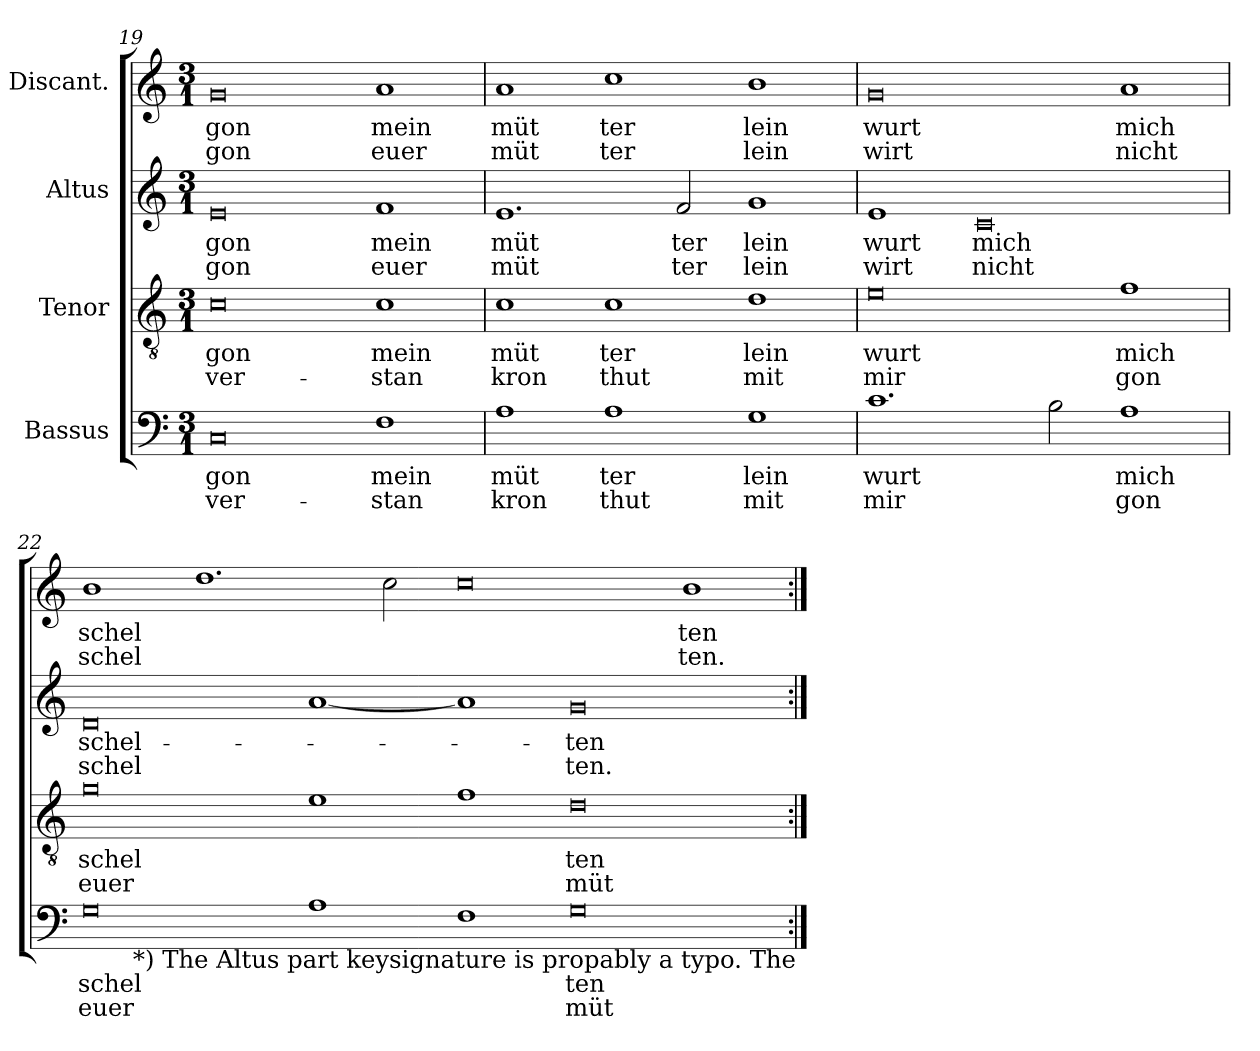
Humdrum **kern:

**kern	**text	**text	**kern	**text	**text	**kern	**text	**text	**kern	**text	**text
*part4	*part4	*part4	*part3	*part3	*part3	*part2	*part2	*part2	*part1	*part1	*part1
*staff4	*staff4	*staff4	*staff3	*staff3	*staff3	*staff2	*staff2	*staff2	*staff1	*staff1	*staff1
*I"Bassus	*	*	*I"Tenor	*	*	*I"Altus	*	*	*I"Discant.	*	*
*clefF4	*	*	*clefGv2	*	*	*clefG2	*	*	*clefG2	*	*
*k[]	*	*	*k[]	*	*	*k[]	*	*	*k[]	*	*
*C:	*	*	*C:	*	*	*C:	*	*	*C:	*	*
*M3/1	*	*	*M3/1	*	*	*M3/1	*	*	*M3/1	*	*
=19	=19	=19	=19	=19	=19	=19	=19	=19	=19	=19	=19
!	!LO:LY:b	!LO:LY:b	!	!LO:LY:b	!LO:LY:b	!	!LO:LY:b	!LO:LY:b	!	!LO:LY:b	!LO:LY:b
0C	gon	ver-	0c	gon	ver-	0e	gon	gon	0g	gon	gon
!	!LO:LY:b	!LO:LY:b	!	!LO:LY:b	!LO:LY:b	!	!LO:LY:b	!LO:LY:b	!	!LO:LY:b	!LO:LY:b
1F	mein	-stan	1c	mein	-stan	1f	mein	euer	1a	mein	euer
=20	=20	=20	=20	=20	=20	=20	=20	=20	=20	=20	=20
!	!LO:LY:b	!LO:LY:b	!	!LO:LY:b	!LO:LY:b	!	!LO:LY:b	!LO:LY:b	!	!LO:LY:b	!LO:LY:b
1A	müt	kron	1c	müt	kron	1.e	müt	müt	1a	müt	müt
!	!LO:LY:b	!LO:LY:b	!	!LO:LY:b	!LO:LY:b	!	!	!	!	!LO:LY:b	!LO:LY:b
1A	ter	thut	1c	ter	thut	.	.	.	1cc	ter	ter
!	!	!	!	!	!	!	!LO:LY:b	!LO:LY:b	!	!	!
.	.	.	.	.	.	2f/	ter	ter	.	.	.
!	!LO:LY:b	!LO:LY:b	!	!LO:LY:b	!LO:LY:b	!	!LO:LY:b	!LO:LY:b	!	!LO:LY:b	!LO:LY:b
1G	lein	mit	1d	lein	mit	1g	lein	lein	1b	lein	lein
=21	=21	=21	=21	=21	=21	=21	=21	=21	=21	=21	=21
!	!LO:LY:b	!LO:LY:b	!	!LO:LY:b	!LO:LY:b	!	!LO:LY:b	!LO:LY:b	!	!LO:LY:b	!LO:LY:b
1.c	wurt	mir	0e	wurt	mir	1e	wurt	wirt	0g	wurt	wirt
!	!	!	!	!	!	!	!LO:LY:b	!LO:LY:b	!	!	!
.	.	.	.	.	.	0c	mich	nicht	.	.	.
2B\	.	.	.	.	.	.	.	.	.	.	.
!	!LO:LY:b	!LO:LY:b	!	!LO:LY:b	!LO:LY:b	!	!	!	!	!LO:LY:b	!LO:LY:b
1A	mich	gon	1f	mich	gon	.	.	.	1a	mich	nicht
!!LO:LB:g=z
=22	=22	=22	=22	=22	=22	=22	=22	=22	=22	=22	=22
!	!LO:LY:b	!LO:LY:b	!	!LO:LY:b	!LO:LY:b	!	!LO:LY:b	!LO:LY:b	!	!LO:LY:b	!LO:LY:b
0G	schel	euer	0g	schel	euer	0d	schel-	schel	1b	schel	schel
.	.	.	.	.	.	.	.	.	1.dd	.	.
1A	.	.	1e	.	.	[<1a	.	.	.	.	.
.	.	.	.	.	.	.	.	.	2cc\	.	.
1F	.	.	1f	.	.	1a]	.	.	0cc	.	.
!	!LO:LY:b	!LO:LY:b	!	!LO:LY:b	!LO:LY:b	!	!LO:LY:b	!LO:LY:b	!	!	!
0G	ten	müt	0d	ten	müt	0g	-ten	ten.	.	.	.
!	!	!	!	!	!	!	!	!	!	!LO:LY:b	!LO:LY:b
.	.	.	.	.	.	.	.	.	1b	ten	ten.
!LO:TX:b:t=*) The Altus part keysignature is propably a typo. The	!	!	!	!	!	!	!	!	!	!	!
=:|!	=:|!	=:|!	=:|!	=:|!	=:|!	=:|!	=:|!	=:|!	=:|!	=:|!	=:|!
*-	*-	*-	*-	*-	*-	*-	*-	*-	*-	*-	*-
